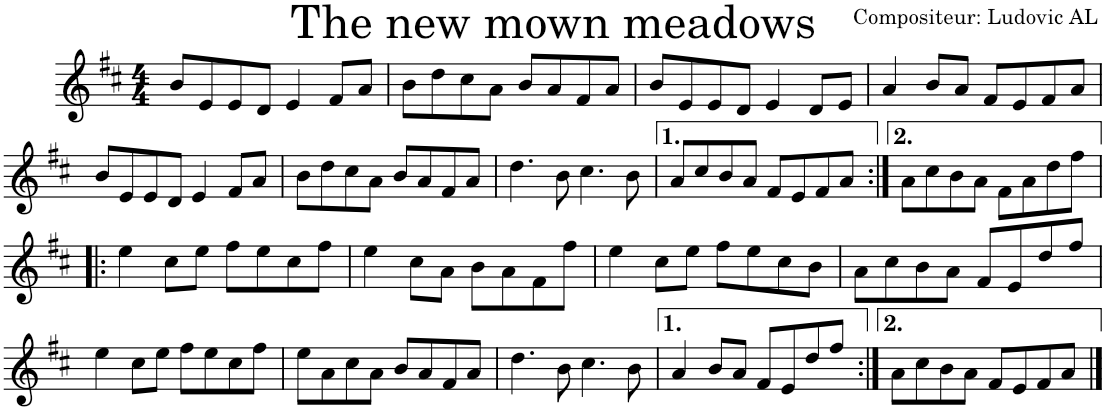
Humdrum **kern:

**kern
*part1
*staff1
*I"Voice
*I'V
*clefG2
*k[f#c#]
*M4/4
=1
8b/L
8e/
8e/
8d/J
4e/
8f#/L
8a/J
=2
8b\L
8dd\
8cc#\
8a\J
8b/L
8a/
8f#/
8a/J
=3
8b/L
8e/
8e/
8d/J
4e/
8d/L
8e/J
=4
4a/
8b/L
8a/J
8f#/L
8e/
8f#/
8a/J
!!LO:LB:g=z
=5
8b/L
8e/
8e/
8d/J
4e/
8f#/L
8a/J
=6
8b\L
8dd\
8cc#\
8a\J
8b/L
8a/
8f#/
8a/J
=7
4.dd\
8b\
4.cc#\
8b\
=8
8a/L
8cc#/
8b/
8a/J
8f#/L
8e/
8f#/
8a/J
=9:|!
8a\L
8cc#\
8b\
8a\J
8f#\L
8a\
8dd\
8ff#\J
!!LO:LB:g=z
=10!|:
4ee\
8cc#\L
8ee\J
8ff#\L
8ee\
8cc#\
8ff#\J
=11
4ee\
8cc#\L
8a\J
8b\L
8a\
8f#\
8ff#\J
=12
4ee\
8cc#\L
8ee\J
8ff#\L
8ee\
8cc#\
8b\J
=13
8a\L
8cc#\
8b\
8a\J
8f#/L
8e/
8dd/
8ff#/J
!!LO:LB:g=z
=14
4ee\
8cc#\L
8ee\J
8ff#\L
8ee\
8cc#\
8ff#\J
=15
8ee\L
8a\
8cc#\
8a\J
8b/L
8a/
8f#/
8a/J
=16
4.dd\
8b\
4.cc#\
8b\
=17
4a/
8b/L
8a/J
8f#/L
8e/
8dd/
8ff#/J
=18:|!
8a\L
8cc#\
8b\
8a\J
8f#/L
8e/
8f#/
8a/J
==
*-
